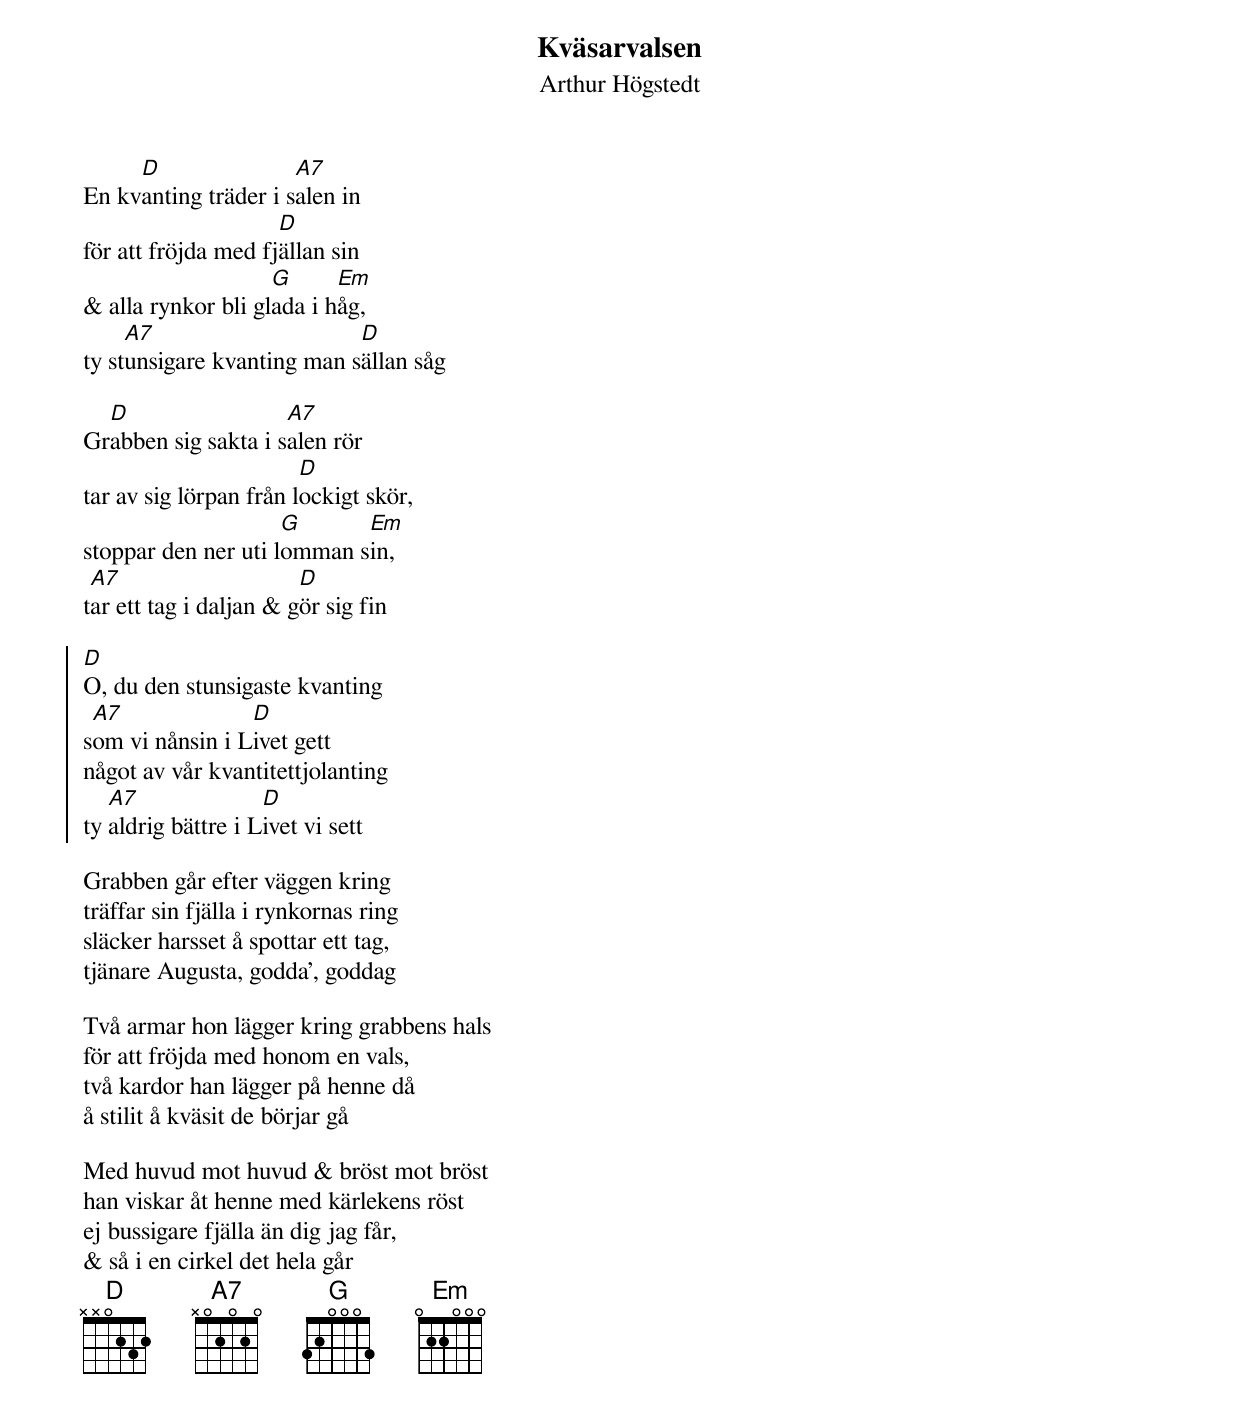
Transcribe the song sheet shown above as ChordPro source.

{t:Kväsarvalsen}
{st:Arthur Högstedt}
En kv[D]anting träder i s[A7]alen in
för att fröjda med fj[D]ällan sin
& alla rynkor bli gl[G]ada i h[Em]åg,
ty st[A7]unsigare kvanting man s[D]ällan såg

Gr[D]abben sig sakta i s[A7]alen rör
tar av sig lörpan från l[D]ockigt skör,
stoppar den ner uti l[G]omman s[Em]in,
t[A7]ar ett tag i daljan & g[D]ör sig fin

{soc}
[D]O, du den stunsigaste kvanting
s[A7]om vi nånsin i L[D]ivet gett
något av vår kvantitettjolanting
ty [A7]aldrig bättre i L[D]ivet vi sett
{eoc}

Grabben går efter väggen kring
träffar sin fjälla i rynkornas ring
släcker harsset å spottar ett tag,
tjänare Augusta, godda', goddag

Två armar hon lägger kring grabbens hals
för att fröjda med honom en vals,
två kardor han lägger på henne då
å stilit å kväsit de börjar gå

Med huvud mot huvud & bröst mot bröst
han viskar åt henne med kärlekens röst
ej bussigare fjälla än dig jag får,
& så i en cirkel det hela går
